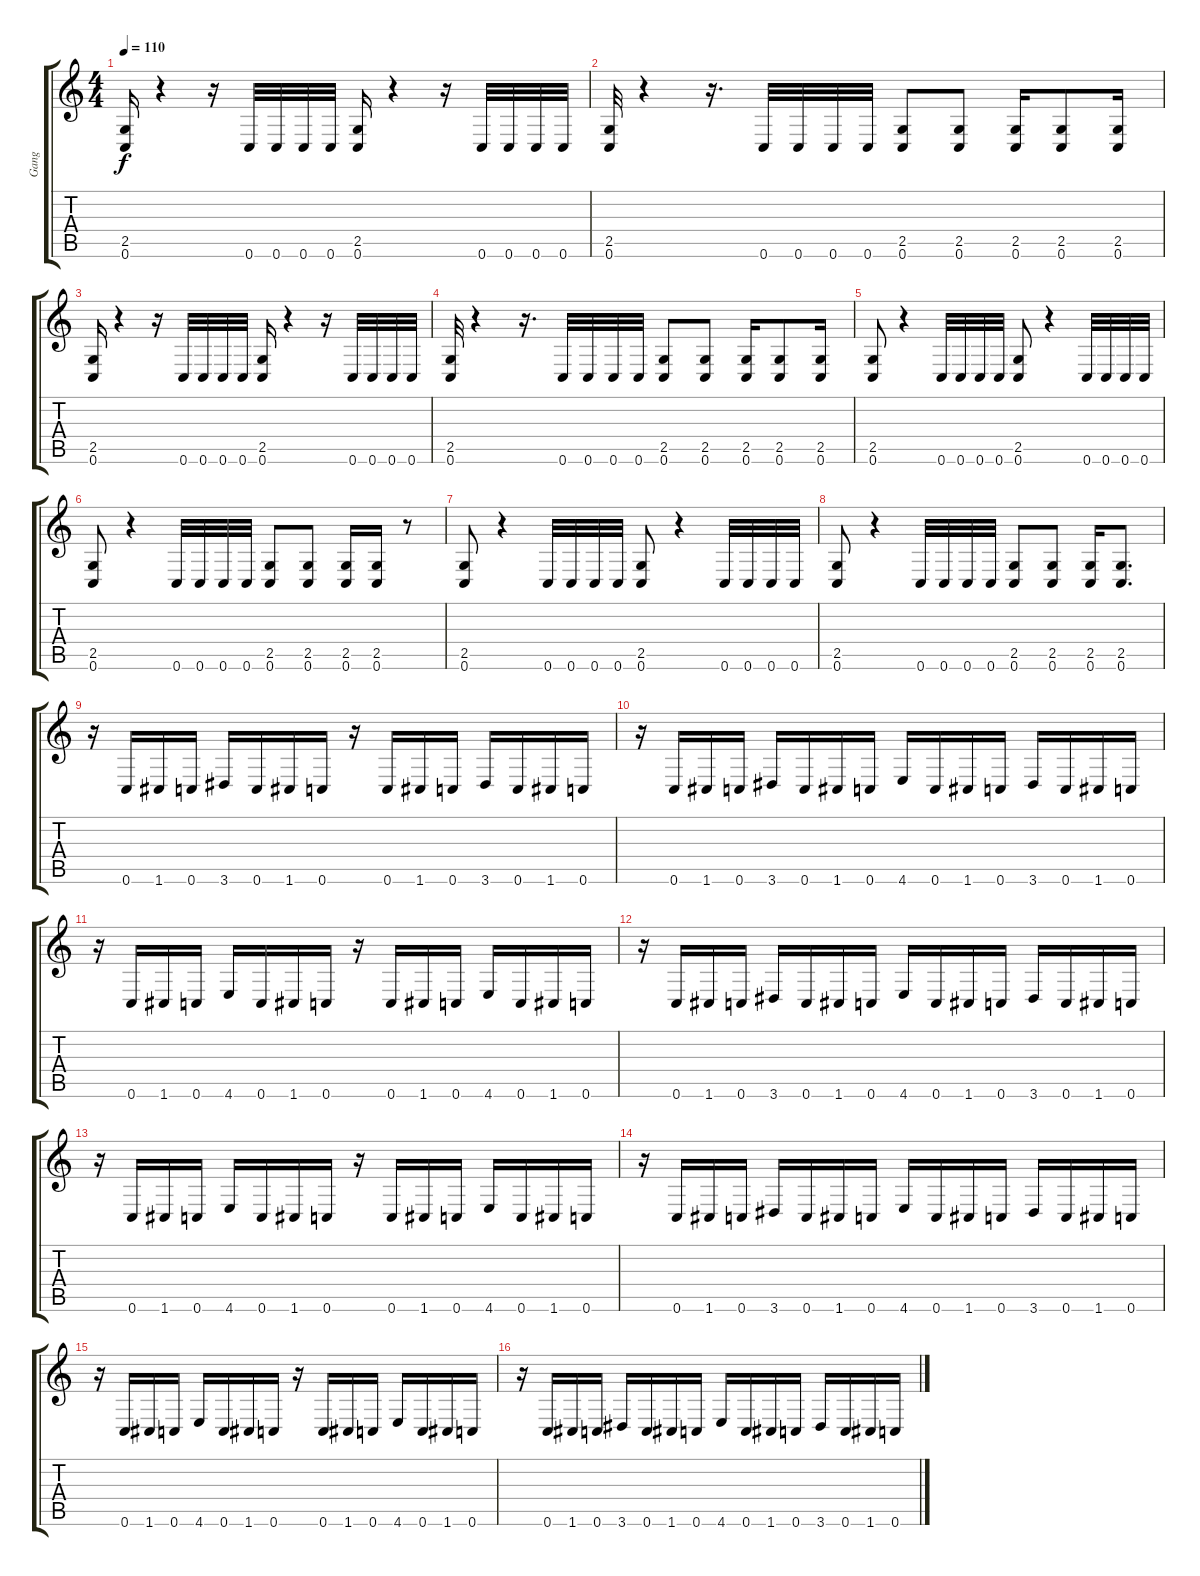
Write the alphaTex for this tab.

\track ("Gang" "Gang") {instrument distortionguitar}
\staff {score tabs}
\tuning (C4 G3 Eb3 Bb2 F2 C2) {hide}
\ts (4 4)
\tempo 110
\clef g2
\ks c
(2.5 0.6).16{dy f} r.4 r.16 0.6.32 0.6.32 0.6.32 0.6.32 (2.5 0.6).16 r.4 r.16 0.6.32 0.6.32 0.6.32 0.6.32 |
(2.5 0.6).32 r.4 r.16{d} 0.6.32 0.6.32 0.6.32 0.6.32 (2.5 0.6).8 (2.5 0.6).8 (2.5 0.6).16 (2.5 0.6).8 (2.5 0.6).16 |
(2.5 0.6).16 r.4 r.16 0.6.32 0.6.32 0.6.32 0.6.32 (2.5 0.6).16 r.4 r.16 0.6.32 0.6.32 0.6.32 0.6.32 |
(2.5 0.6).32 r.4 r.16{d} 0.6.32 0.6.32 0.6.32 0.6.32 (2.5 0.6).8 (2.5 0.6).8 (2.5 0.6).16 (2.5 0.6).8 (2.5 0.6).16 |
(2.5 0.6).8 r.4 0.6.32 0.6.32 0.6.32 0.6.32 (2.5 0.6).8 r.4 0.6.32 0.6.32 0.6.32 0.6.32 |
(2.5 0.6).8 r.4 0.6.32 0.6.32 0.6.32 0.6.32 (2.5 0.6).8 (2.5 0.6).8 (2.5 0.6).16 (2.5 0.6).16 r.8 |
(2.5 0.6).8 r.4 0.6.32 0.6.32 0.6.32 0.6.32 (2.5 0.6).8 r.4 0.6.32 0.6.32 0.6.32 0.6.32 |
(2.5 0.6).8 r.4 0.6.32 0.6.32 0.6.32 0.6.32 (2.5 0.6).8 (2.5 0.6).8 (2.5 0.6).16 (2.5 0.6).8{d} |
r.16 0.6.16 1.6.16 0.6.16 3.6.16 0.6.16 1.6.16 0.6.16 r.16 0.6.16 1.6.16 0.6.16 3.6.16 0.6.16 1.6.16 0.6.16 |
r.16 0.6.16 1.6.16 0.6.16 3.6.16 0.6.16 1.6.16 0.6.16 4.6.16 0.6.16 1.6.16 0.6.16 3.6.16 0.6.16 1.6.16 0.6.16 |
r.16 0.6.16 1.6.16 0.6.16 4.6.16 0.6.16 1.6.16 0.6.16 r.16 0.6.16 1.6.16 0.6.16 4.6.16 0.6.16 1.6.16 0.6.16 |
r.16 0.6.16 1.6.16 0.6.16 3.6.16 0.6.16 1.6.16 0.6.16 4.6.16 0.6.16 1.6.16 0.6.16 3.6.16 0.6.16 1.6.16 0.6.16 |
r.16 0.6.16 1.6.16 0.6.16 4.6.16 0.6.16 1.6.16 0.6.16 r.16 0.6.16 1.6.16 0.6.16 4.6.16 0.6.16 1.6.16 0.6.16 |
r.16 0.6.16 1.6.16 0.6.16 3.6.16 0.6.16 1.6.16 0.6.16 4.6.16 0.6.16 1.6.16 0.6.16 3.6.16 0.6.16 1.6.16 0.6.16 |
r.16 0.6.16 1.6.16 0.6.16 4.6.16 0.6.16 1.6.16 0.6.16 r.16 0.6.16 1.6.16 0.6.16 4.6.16 0.6.16 1.6.16 0.6.16 |
r.16 0.6.16 1.6.16 0.6.16 3.6.16 0.6.16 1.6.16 0.6.16 4.6.16 0.6.16 1.6.16 0.6.16 3.6.16 0.6.16 1.6.16 0.6.16
